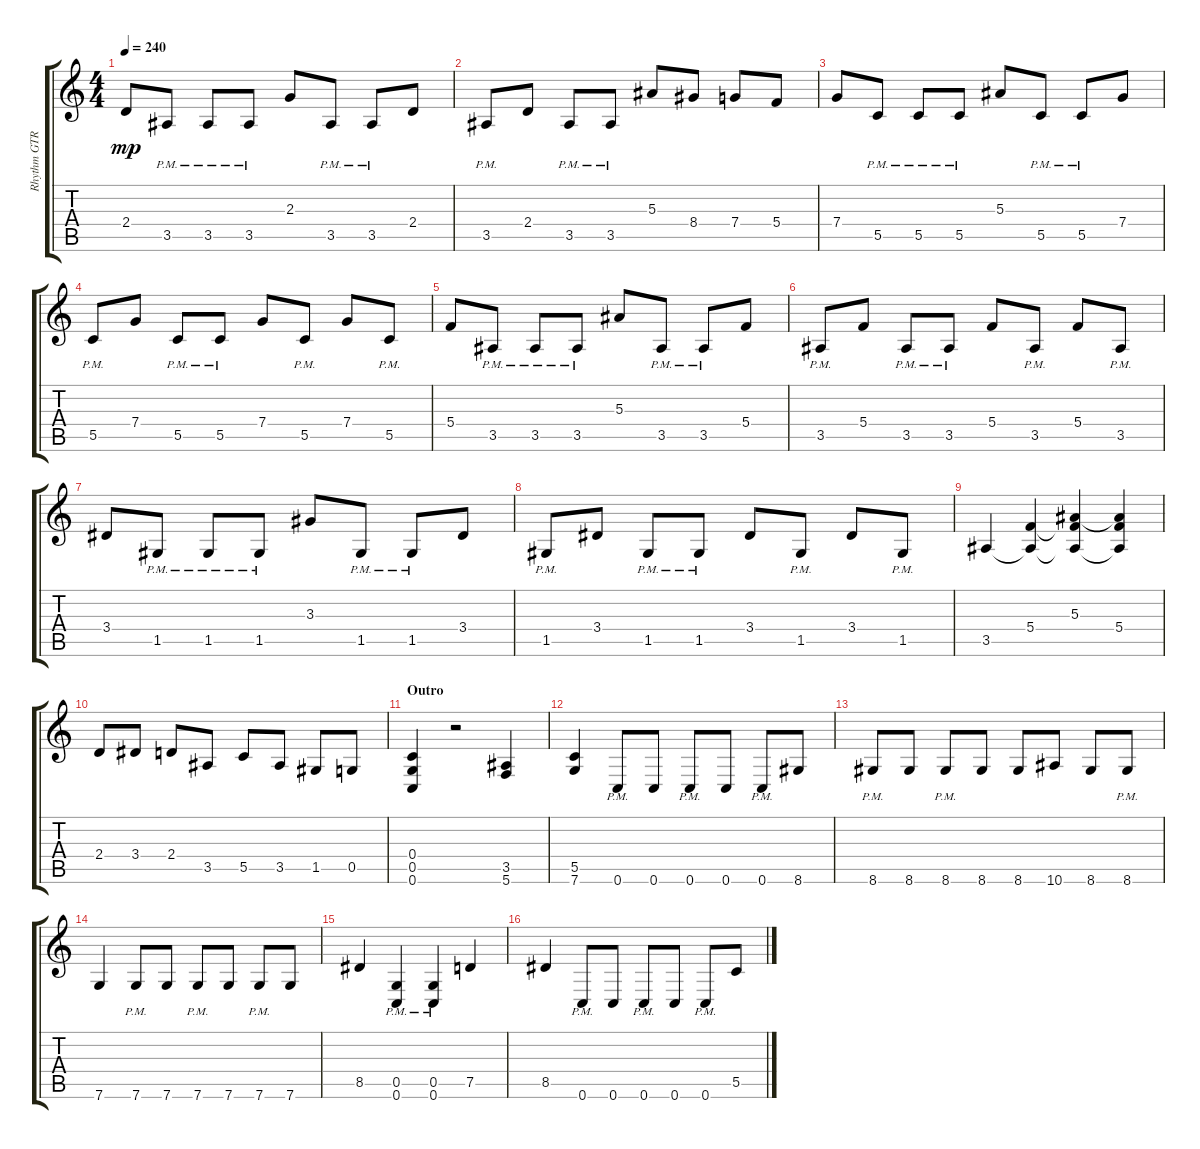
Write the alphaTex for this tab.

\track ("Rhythm GTR 2" "Rhythm GTR") {instrument distortionguitar}
\staff {score tabs}
\tuning (D4 A3 F3 C3 G2 C2) {hide}
\ts (4 4)
\tempo 240
\clef g2
\ks aminor
2.4.8{dy mp} 3.5{pm}.8 3.5{pm}.8 3.5{pm}.8 2.3.8 3.5{pm}.8 3.5{pm}.8 2.4.8 |
3.5{pm}.8 2.4.8 3.5{pm}.8 3.5{pm}.8 5.3.8 8.4.8 7.4.8 5.4.8 |
7.4.8 5.5{pm}.8 5.5{pm}.8 5.5{pm}.8 5.3.8 5.5{pm}.8 5.5{pm}.8 7.4.8 |
5.5{pm}.8 7.4.8 5.5{pm}.8 5.5{pm}.8 7.4.8 5.5{pm}.8 7.4.8 5.5{pm}.8 |
5.4.8 3.5{pm}.8 3.5{pm}.8 3.5{pm}.8 5.3.8 3.5{pm}.8 3.5{pm}.8 5.4.8 |
3.5{pm}.8 5.4.8 3.5{pm}.8 3.5{pm}.8 5.4.8 3.5{pm}.8 5.4.8 3.5{pm}.8 |
3.4.8 1.5{pm}.8 1.5{pm}.8 1.5{pm}.8 3.3.8 1.5{pm}.8 1.5{pm}.8 3.4.8 |
1.5{pm}.8 3.4.8 1.5{pm}.8 1.5{pm}.8 3.4.8 1.5{pm}.8 3.4.8 1.5{pm}.8 |
3.5.4 (5.4 3.5{t}).4 (5.3 5.4{t} 3.5{t}).4 (5.3{t} 5.4 3.5{t}).4 |
2.4.8 3.4.8 2.4.8 3.5.8 5.5.8 3.5.8 1.5.8 0.5.8 |
\section ("" "Outro")
(0.4 0.5 0.6).4 r.2 (3.5 5.6).4 |
(5.5 7.6).4 0.6{pm}.8 0.6.8 0.6{pm}.8 0.6.8 0.6{pm}.8 8.6.8 |
8.6{pm}.8 8.6.8 8.6{pm}.8 8.6.8 8.6.8 10.6.8 8.6.8 8.6{pm}.8 |
7.6.4 7.6{pm}.8 7.6.8 7.6{pm}.8 7.6.8 7.6{pm}.8 7.6.8 |
8.5.4 (0.5{pm} 0.6{pm}).4 (0.5{pm} 0.6{pm}).4 7.5.4 |
8.5.4 0.6{pm}.8 0.6.8 0.6{pm}.8 0.6.8 0.6{pm}.8 5.5.8
